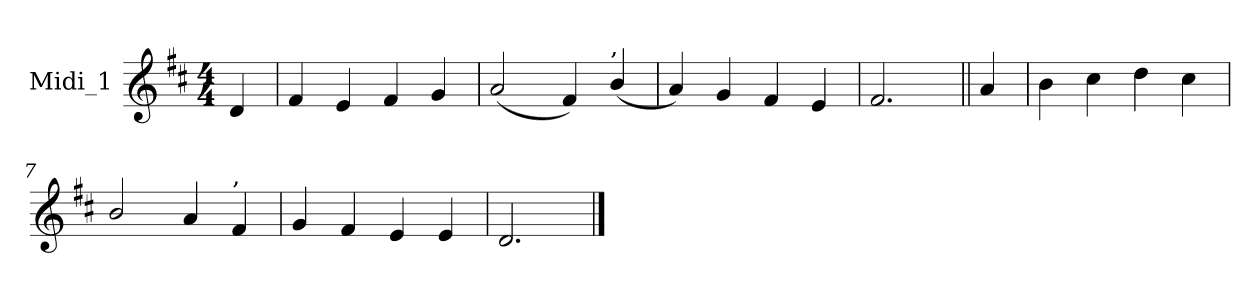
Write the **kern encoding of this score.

**kern
*part1
*staff1
*I"Midi_1
*clefG2
*k[f#c#]
*D:
*M4/4
=
4d
=1
4f#
4e
4f#
4g
=2
(<2a
4f#)
!LO:TX:a:t=,
(<4b/
=3
4a)
4g
4f#
4e
=4
2.f#
!!LO:LB:g=z
=5||
4a
=6
4b
4cc#
4dd
4cc#
=7
2b/
4a
!LO:TX:a:t=,
4f#
=8
4g
4f#
4e
4e
=9
2.d
==
*-
